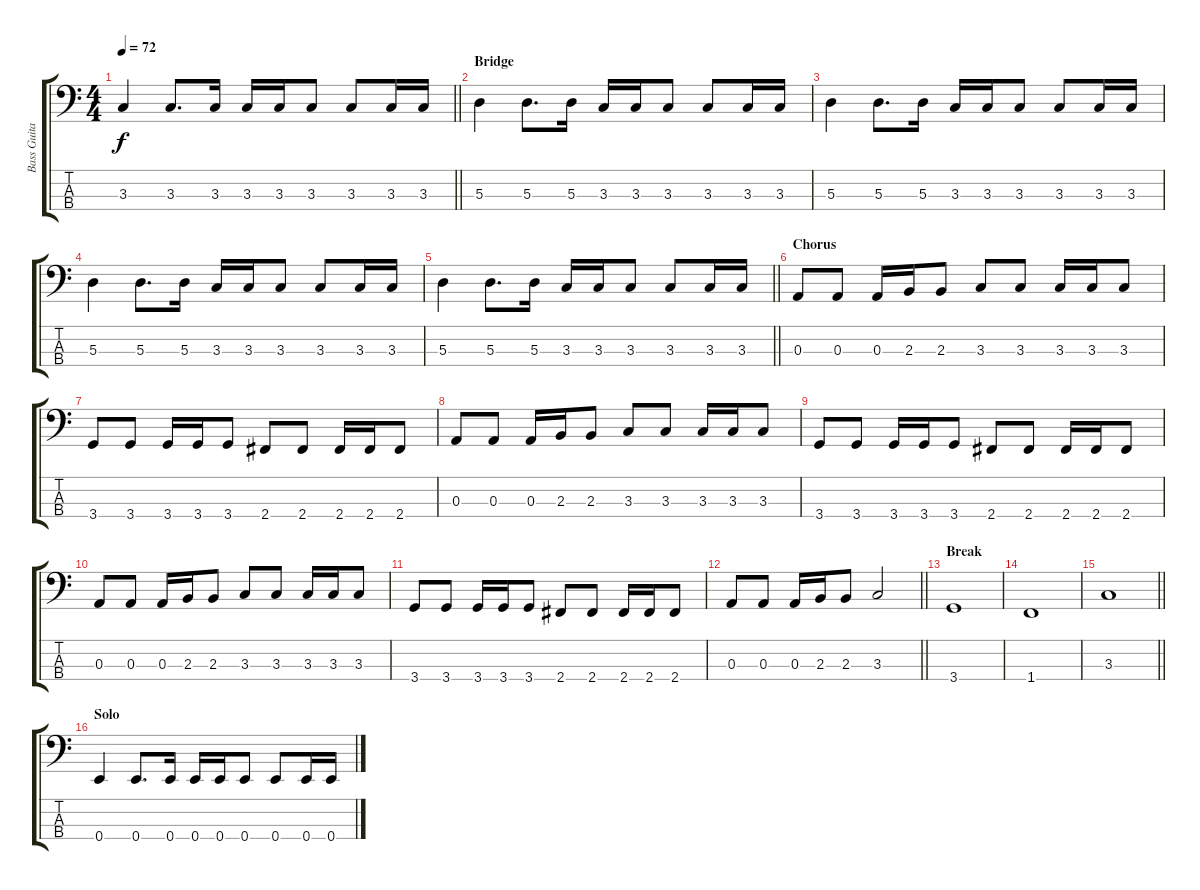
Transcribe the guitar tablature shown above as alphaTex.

\track ("Bass Guitar" "Bass Guita") {instrument electricbassfinger}
\staff {score tabs}
\tuning (G2 D2 A1 E1) {hide}
\ts (4 4)
\tempo 72
\clef f4
\barLineRight lightlight
\ks c
3.3.4{dy f} 3.3.8{d} 3.3.16 3.3.16 3.3.16 3.3.8 3.3.8 3.3.16 3.3.16 |
\section ("" "Bridge")
5.3.4 5.3.8{d} 5.3.16 3.3.16 3.3.16 3.3.8 3.3.8 3.3.16 3.3.16 |
5.3.4 5.3.8{d} 5.3.16 3.3.16 3.3.16 3.3.8 3.3.8 3.3.16 3.3.16 |
5.3.4 5.3.8{d} 5.3.16 3.3.16 3.3.16 3.3.8 3.3.8 3.3.16 3.3.16 |
\barLineRight lightlight
5.3.4 5.3.8{d} 5.3.16 3.3.16 3.3.16 3.3.8 3.3.8 3.3.16 3.3.16 |
\section ("" "Chorus")
0.3.8 0.3.8 0.3.16 2.3.16 2.3.8 3.3.8 3.3.8 3.3.16 3.3.16 3.3.8 |
3.4.8 3.4.8 3.4.16 3.4.16 3.4.8 2.4.8 2.4.8 2.4.16 2.4.16 2.4.8 |
0.3.8 0.3.8 0.3.16 2.3.16 2.3.8 3.3.8 3.3.8 3.3.16 3.3.16 3.3.8 |
3.4.8 3.4.8 3.4.16 3.4.16 3.4.8 2.4.8 2.4.8 2.4.16 2.4.16 2.4.8 |
0.3.8 0.3.8 0.3.16 2.3.16 2.3.8 3.3.8 3.3.8 3.3.16 3.3.16 3.3.8 |
3.4.8 3.4.8 3.4.16 3.4.16 3.4.8 2.4.8 2.4.8 2.4.16 2.4.16 2.4.8 |
\barLineRight lightlight
0.3.8 0.3.8 0.3.16 2.3.16 2.3.8 3.3.2 |
\section ("" "Break")
3.4.1 |
1.4.1 |
\barLineRight lightlight
3.3.1 |
\section ("" "Solo")
0.4.4 0.4.8{d} 0.4.16 0.4.16 0.4.16 0.4.8 0.4.8 0.4.16 0.4.16
